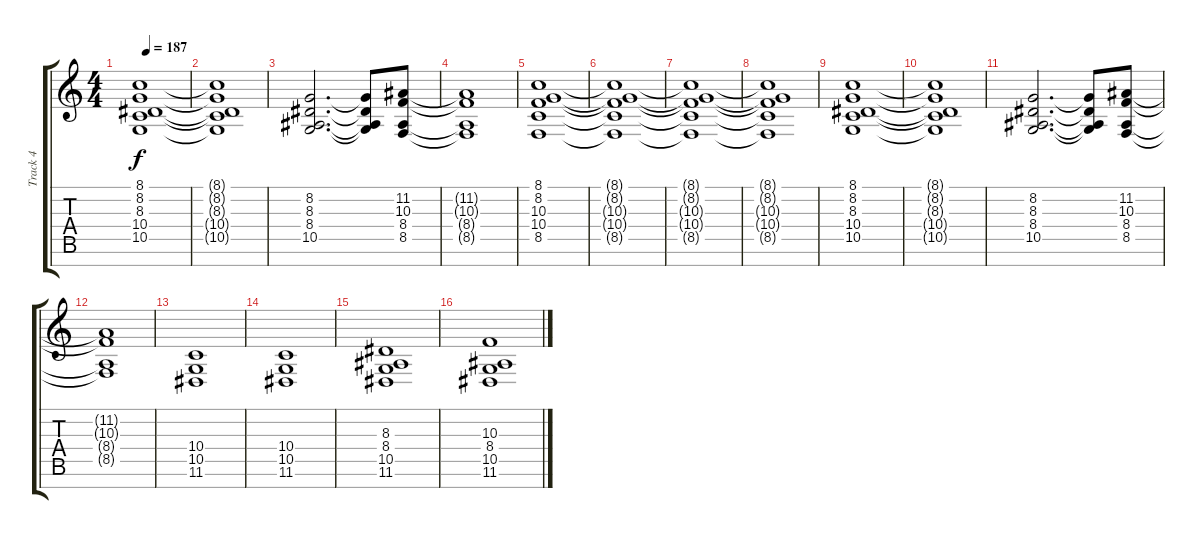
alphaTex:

\track ("Track 4" "Track 4") {instrument tremolostrings}
\staff {score tabs}
\tuning (E4 B3 G3 D3 A2 E2 B1) {hide}
\ts (4 4)
\tempo 187
\clef g2
\ks c
(8.1 8.2 8.3 10.4 10.5).1{dy f} |
(8.1{t} 8.2{t} 8.3{t} 10.4{t} 10.5{t}).1 |
(8.2 8.3 8.4 10.5).2{d} (8.2{t} 8.3{t} 8.4{t} 10.5{t}).8 (11.2 10.3 8.4 8.5).8 |
(11.2{t} 10.3{t} 8.4{t} 8.5{t}).1 |
(8.1 8.2 10.3 10.4 8.5).1 |
(8.1{t} 8.2{t} 10.3{t} 10.4{t} 8.5{t}).1 |
(8.1{t} 8.2{t} 10.3{t} 10.4{t} 8.5{t}).1 |
(8.1{t} 8.2{t} 10.3{t} 10.4{t} 8.5{t}).1 |
(8.1 8.2 8.3 10.4 10.5).1 |
(8.1{t} 8.2{t} 8.3{t} 10.4{t} 10.5{t}).1 |
(8.2 8.3 8.4 10.5).2{d} (8.2{t} 8.3{t} 8.4{t} 10.5{t}).8 (11.2 10.3 8.4 8.5).8 |
(11.2{t} 10.3{t} 8.4{t} 8.5{t}).1 |
(10.4 10.5 11.6).1{volume 9} |
(10.4 10.5 11.6).1 |
(8.3 8.4 10.5 11.6).1 |
(10.3 8.4 10.5 11.6).1
